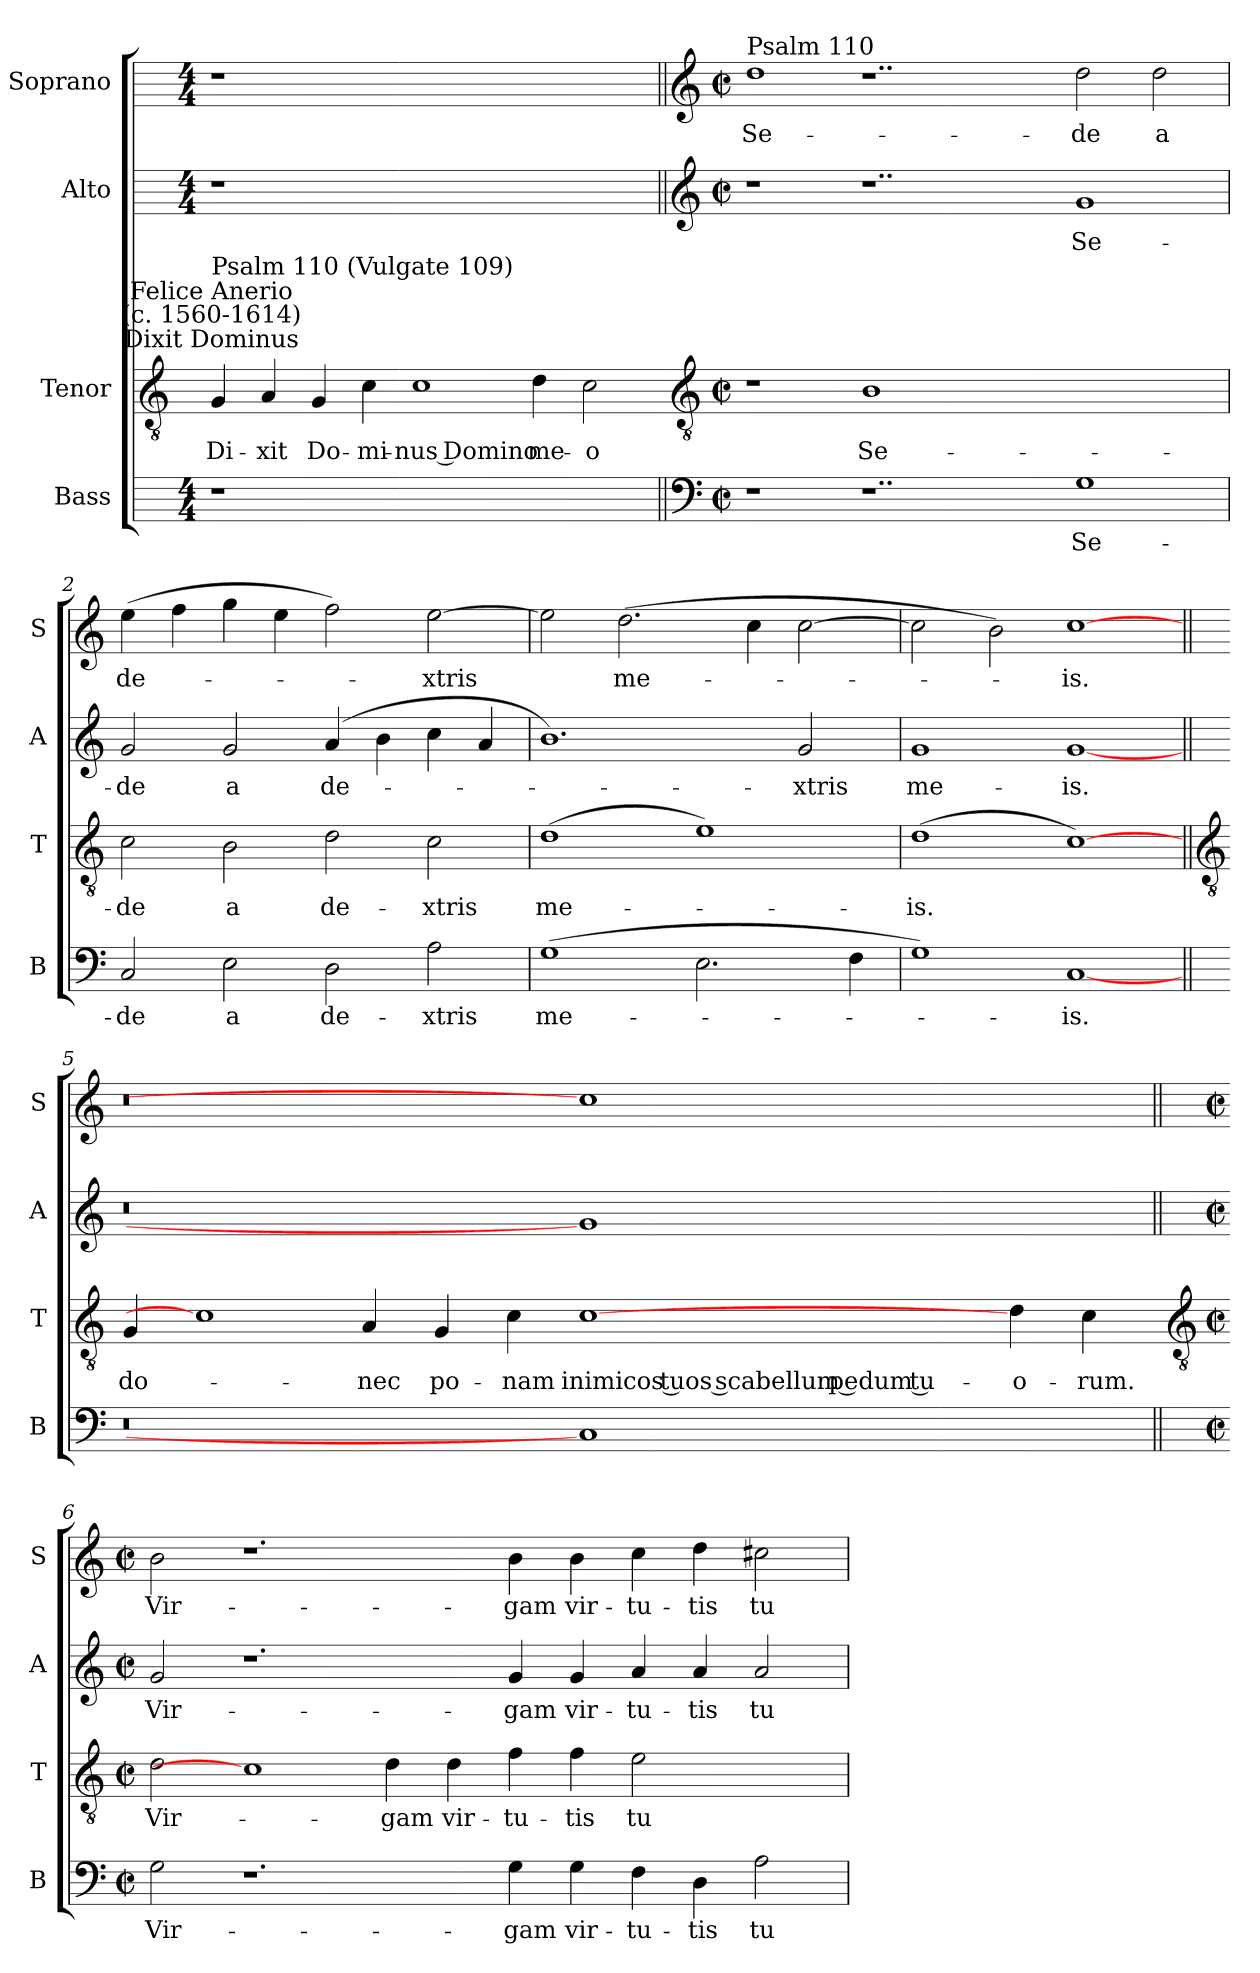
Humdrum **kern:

**kern	**text	**kern	**text	**kern	**text	**kern	**text
*part4	*part4	*part3	*part3	*part2	*part2	*part1	*part1
*staff4	*staff4	*staff3	*staff3	*staff2	*staff2	*staff1	*staff1
*I"Bass	*	*I"Tenor	*	*I"Alto	*	*I"Soprano	*
*I'B	*	*I'T	*	*I'A	*	*I'S	*
*	*	*clefGv2	*	*	*	*	*
*	*	*k[]	*	*	*	*	*
*	*	*C:	*	*	*	*	*
*M4/4	*	*	*	*M4/4	*	*M4/4	*
=	=	=	=	=	=	=	=
!	!	!LO:TX:a:cj:t=Dixit Dominus	!	!	!	!	!
!	!	!LO:TX:a:cj:t=Felice Anerio\n(c. 1560-1614)	!	!	!	!	!
!	!	!LO:TX:a:t=Psalm 110 (Vulgate 109)	!	!	!	!	!
!	!	!	!LO:LY:b	!	!	!	!
1r	.	4G	Di-	1r	.	1r	.
!	!	!	!LO:LY:b	!	!	!	!
.	.	4A	-xit	.	.	.	.
!	!	!	!LO:LY:b	!	!	!	!
.	.	4G	Do-	.	.	.	.
!	!	!	!LO:LY:b	!	!	!	!
.	.	4c	-mi-	.	.	.	.
!	!	!	!LO:LY:b	!	!	!	!
1..ryy	.	1c	-nus Domino	1..ryy	.	1..ryy	.
!	!	!	!LO:LY:b	!	!	!	!
.	.	4d	me-	.	.	.	.
!	!	!	!LO:LY:b	!	!	!	!
.	.	2c	-o	.	.	.	.
!!LO:LB:g=z
=1||	=1||	=1-	=1||	=1||	=1||	=1||	=1||
*clefF4	*	*clefGv2	*	*clefG2	*	*clefG2	*
*k[]	*	*	*	*k[]	*	*k[]	*
*C:	*	*	*	*C:	*	*C:	*
*M4/2	*	*M4/2	*	*M4/2	*	*M4/2	*
*met(c|)	*	*met(c|)	*	*met(c|)	*	*met(c|)	*
!	!	!	!	!	!	!LO:TX:a:t=Psalm 110	!
!	!	!	!	!	!	!	!LO:LY:b
1r	.	1r	.	1r	.	1dd	Se-
!	!	!	!LO:LY:b	!	!	!	!
1..r	.	1B	Se-	1..r	.	1..r	.
.	.	1..ryy	.	.	.	.	.
!	!LO:LY:b	!	!	!	!LO:LY:b	!	!LO:LY:b
1G	Se-	.	.	1g	Se-	2dd	-de
!	!	!	!	!	!	!	!LO:LY:b
.	.	.	.	.	.	2dd	a
=2	=2	=2	=2	=2	=2	=2	=2
!	!LO:LY:b	!	!LO:LY:b	!	!LO:LY:b	!	!LO:LY:b
2C	-de	2c	-de	2g	-de	(>4ee	de-
.	.	.	.	.	.	4ff	.
!	!LO:LY:b	!	!LO:LY:b	!	!LO:LY:b	!	!
2E	a	2B	a	2g	a	4gg	.
.	.	.	.	.	.	4ee	.
!	!LO:LY:b	!	!LO:LY:b	!	!LO:LY:b	!	!
2D	de-	2d	de-	(>4a	de-	2ff)	.
.	.	.	.	4b	.	.	.
!	!LO:LY:b	!	!LO:LY:b	!	!	!	!LO:LY:b
2A	-xtris	2c	-xtris	4cc	.	[2ee	xtris
.	.	.	.	4a	.	.	.
=3	=3	=3	=3	=3	=3	=3	=3
!	!LO:LY:b	!	!LO:LY:b	!	!	!	!
(>1G	me-	(>1d	me-	1.b)	.	2ee]	.
!	!	!	!	!	!	!	!LO:LY:b
.	.	.	.	.	.	(>2.dd	me-
2.E	.	1e)	.	.	.	.	.
.	.	.	.	.	.	4cc	.
!	!	!	!	!	!LO:LY:b	!	!
.	.	.	.	2g	xtris	[2cc	.
4F	.	.	.	.	.	.	.
=4	=4	=4	=4	=4	=4	=4	=4
!	!	!	!LO:LY:b	!	!LO:LY:b	!	!
1G)	.	(>1d	is.	1g	me-	2cc]	.
.	.	.	.	.	.	2b)	.
!	!LO:LY:b	!	!	!	!LO:LY:b	!	!LO:LY:b
[1C	is.	[1c)	.	[1g	-is.	[1cc	is.
!!LO:LB:g=z
=5||	=5||	=5||	=5||	=5||	=5||	=5||	=5||
*	*	*clefGv2	*	*	*	*	*
!	!	!	!LO:LY:b	!	!	!	!
0r	.	4G	do-	0r	.	0r	.
.	.	1c]	.	.	.	.	.
!	!	!	!LO:LY:b	!	!	!	!
.	.	4A	-nec	.	.	.	.
!	!	!	!LO:LY:b	!	!	!	!
.	.	4G	po-	.	.	.	.
!	!	!	!LO:LY:b	!	!	!	!
.	.	4c	-nam	.	.	.	.
!	!	!	!LO:LY:b	!	!	!	!
1C]	.	[1c	inimicos tuos scabellum pedum tu-	1g]	.	1cc]	.
!	!	!	!LO:LY:b	!	!	!	!
2ryy	.	4d	-o-	2ryy	.	2ryy	.
!	!	!	!LO:LY:b	!	!	!	!
.	.	4c	-rum.	.	.	.	.
!!LO:LB:g=z
=6||	=6||	=6-	=6||	=6||	=6||	=6||	=6||
*	*	*clefGv2	*	*	*	*	*
*k[]	*	*	*	*k[]	*	*k[]	*
*C:	*	*	*	*C:	*	*C:	*
*M4/2	*	*M4/2	*	*M4/2	*	*M4/2	*
*met(c|)	*	*met(c|)	*	*met(c|)	*	*met(c|)	*
!	!LO:LY:b	!	!LO:LY:b	!	!LO:LY:b	!	!LO:LY:b
2G	Vir-	2d	Vir-	2g	Vir-	2b	Vir-
1.r	.	1c]	.	1.r	.	1.r	.
!	!	!	!LO:LY:b	!	!	!	!
.	.	4d	-gam	.	.	.	.
!	!	!	!LO:LY:b	!	!	!	!
.	.	4d	vir-	.	.	.	.
!	!LO:LY:b	!	!LO:LY:b	!	!LO:LY:b	!	!LO:LY:b
4G	-gam	4f	-tu-	4g	-gam	4b	-gam
!	!LO:LY:b	!	!LO:LY:b	!	!LO:LY:b	!	!LO:LY:b
4G	vir-	4f	-tis	4g	vir-	4b	vir-
!	!LO:LY:b	!	!LO:LY:b	!	!LO:LY:b	!	!LO:LY:b
4F	-tu-	2e	tu-	4a	-tu-	4cc	-tu-
!	!LO:LY:b	!	!	!	!LO:LY:b	!	!LO:LY:b
4D	-tis	.	.	4a	-tis	4dd	-tis
!	!LO:LY:b	!	!	!	!LO:LY:b	!	!LO:LY:b
2A	tu-	2ryy	.	2a	tu-	2cc#X	tu-
=	=	=	=	=	=	=	=
*-	*-	*-	*-	*-	*-	*-	*-
